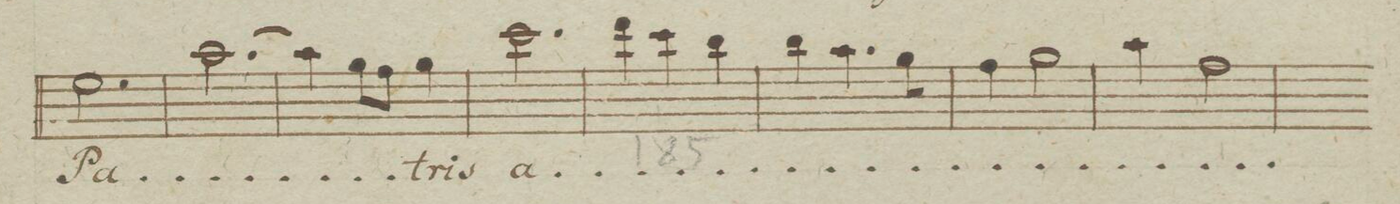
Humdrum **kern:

**kern	**text	**dynam
*I"Alto.	*	*
*clefC3	*	*
*k[-b-e-]	*	*
*met(c)	*	*
*M3/4	*	*
2.f\	Pa-	.
=183	=183	=183
[2.b-\	.	.
=184	=184	=184
4b-\]	.	.
8a\L	.	.
8g\J	.	.
4a\	-tris	.
=185	=185	=185
2.dd\	a-	.
=186	=186	=186
4ee-\	.	.
4dd\	.	.
4cc\	.	.
=187	=187	=187
4cc\	.	.
4.b-\	.	.
8a\	.	.
=188	=188	=188
4g\	.	.
2a\	.	.
=189	=189	=189
4b-\	.	.
2g\	.	.
=190	=190	=190
*-	*-	*-
